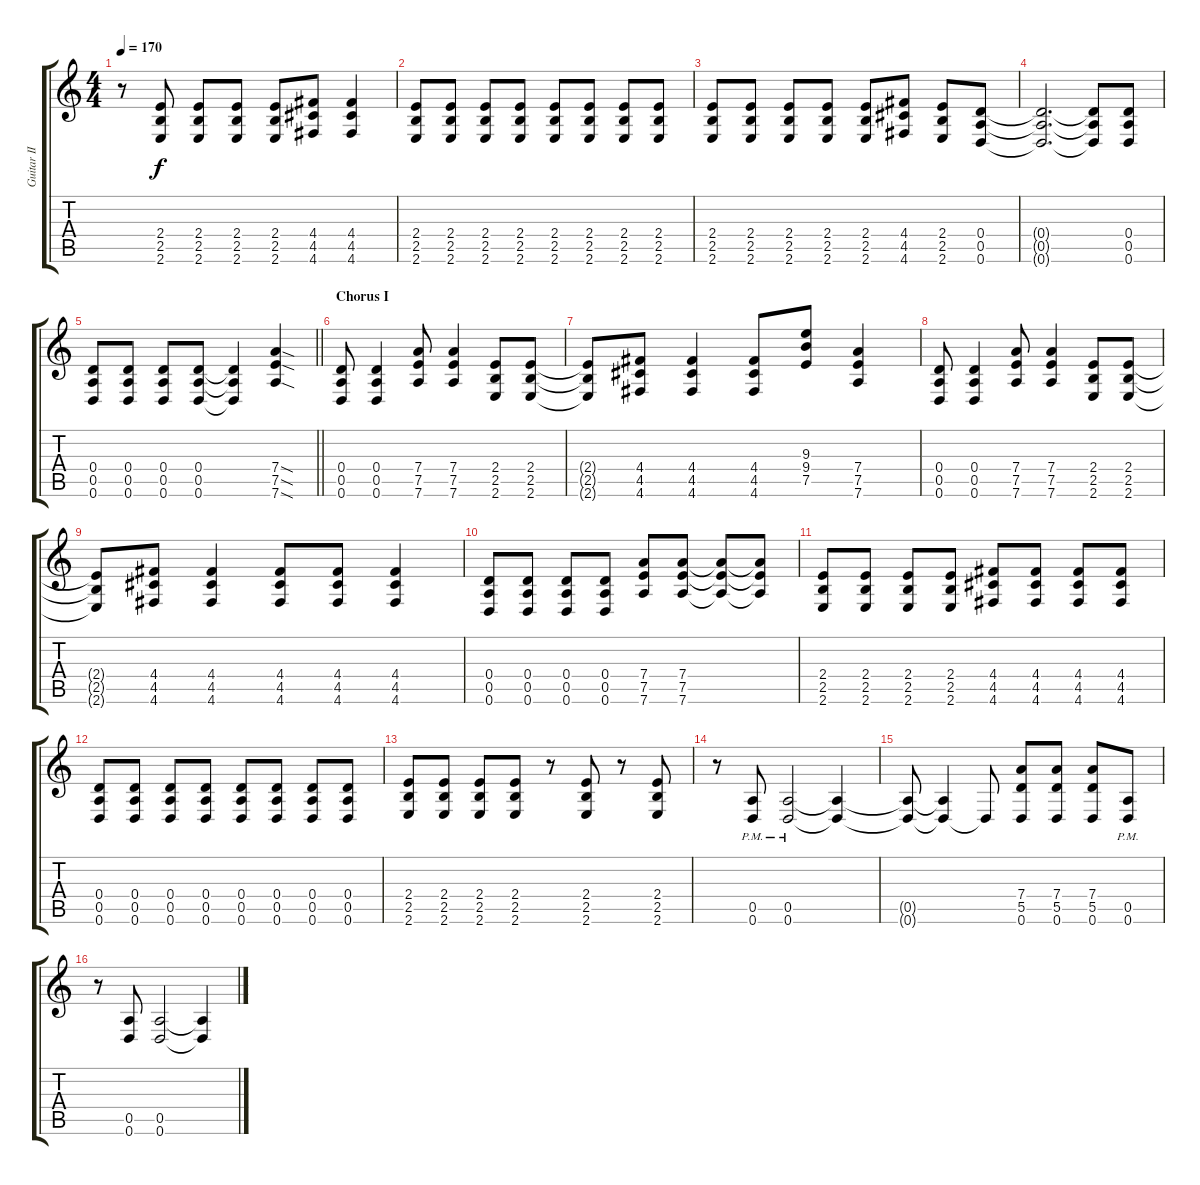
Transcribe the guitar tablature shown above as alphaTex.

\track ("Guitar II" "Guitar II") {instrument distortionguitar}
\staff {score tabs}
\tuning (E4 B3 G3 D3 A2 D2) {hide}
\ts (4 4)
\tempo 170
\clef g2
\ks c
r.8{dy f} (2.4 2.5 2.6).8 (2.4 2.5 2.6).8 (2.4 2.5 2.6).8 (2.4 2.5 2.6).8 (4.4 4.5 4.6).8 (4.4 4.5 4.6).4 |
(2.4 2.5 2.6).8 (2.4 2.5 2.6).8 (2.4 2.5 2.6).8 (2.4 2.5 2.6).8 (2.4 2.5 2.6).8 (2.4 2.5 2.6).8 (2.4 2.5 2.6).8 (2.4 2.5 2.6).8 |
(2.4 2.5 2.6).8 (2.4 2.5 2.6).8 (2.4 2.5 2.6).8 (2.4 2.5 2.6).8 (2.4 2.5 2.6).8 (4.4 4.5 4.6).8 (2.4 2.5 2.6).8 (0.4 0.5 0.6).8 |
(0.4{t} 0.5{t} 0.6{t}).2{d} (0.4{t} 0.5{t} 0.6{t}).8 (0.4 0.5 0.6).8 |
\barLineRight lightlight
(0.4 0.5 0.6).8 (0.4 0.5 0.6).8 (0.4 0.5 0.6).8 (0.4 0.5 0.6).8 (0.4{t} 0.5{t} 0.6{t}).4 (7.4{sod} 7.5{sod} 7.6{sod}).4 |
\section ("" "Chorus I")
(0.4 0.5 0.6).8 (0.4 0.5 0.6).4 (7.4 7.5 7.6).8 (7.4 7.5 7.6).4 (2.4 2.5 2.6).8 (2.4 2.5 2.6).8 |
(2.4{t} 2.5{t} 2.6{t}).8 (4.4 4.5 4.6).8 (4.4 4.5 4.6).4 (4.4 4.5 4.6).8 (9.3 9.4 7.5).8 (7.4 7.5 7.6).4 |
(0.4 0.5 0.6).8 (0.4 0.5 0.6).4 (7.4 7.5 7.6).8 (7.4 7.5 7.6).4 (2.4 2.5 2.6).8 (2.4 2.5 2.6).8 |
(2.4{t} 2.5{t} 2.6{t}).8 (4.4 4.5 4.6).8 (4.4 4.5 4.6).4 (4.4 4.5 4.6).8 (4.4 4.5 4.6).8 (4.4 4.5 4.6).4 |
(0.4 0.5 0.6).8 (0.4 0.5 0.6).8 (0.4 0.5 0.6).8 (0.4 0.5 0.6).8 (7.4 7.5 7.6).8 (7.4 7.5 7.6).8 (7.4{t} 7.5{t} 7.6{t}).8 (7.4{t} 7.5{t} 7.6{t}).8 |
(2.4 2.5 2.6).8 (2.4 2.5 2.6).8 (2.4 2.5 2.6).8 (2.4 2.5 2.6).8 (4.4 4.5 4.6).8 (4.4 4.5 4.6).8 (4.4 4.5 4.6).8 (4.4 4.5 4.6).8 |
(0.4 0.5 0.6).8 (0.4 0.5 0.6).8 (0.4 0.5 0.6).8 (0.4 0.5 0.6).8 (0.4 0.5 0.6).8 (0.4 0.5 0.6).8 (0.4 0.5 0.6).8 (0.4 0.5 0.6).8 |
(2.4 2.5 2.6).8 (2.4 2.5 2.6).8 (2.4 2.5 2.6).8 (2.4 2.5 2.6).8 r.8 (2.4 2.5 2.6).8 r.8 (2.4 2.5 2.6).8 |
r.8 (0.5{pm} 0.6).8 (0.5{pm} 0.6).2 (0.5{t} 0.6{t}).4 |
(0.5{t} 0.6{t}).8 (0.5{t} 0.6{t}).4 0.6{t}.8 (7.4 5.5 0.6).8 (7.4 5.5 0.6).8 (7.4 5.5 0.6).8 (0.5{pm} 0.6{pm}).8 |
r.8 (0.5 0.6).8 (0.5 0.6).2 (0.5{t} 0.6{t}).4
